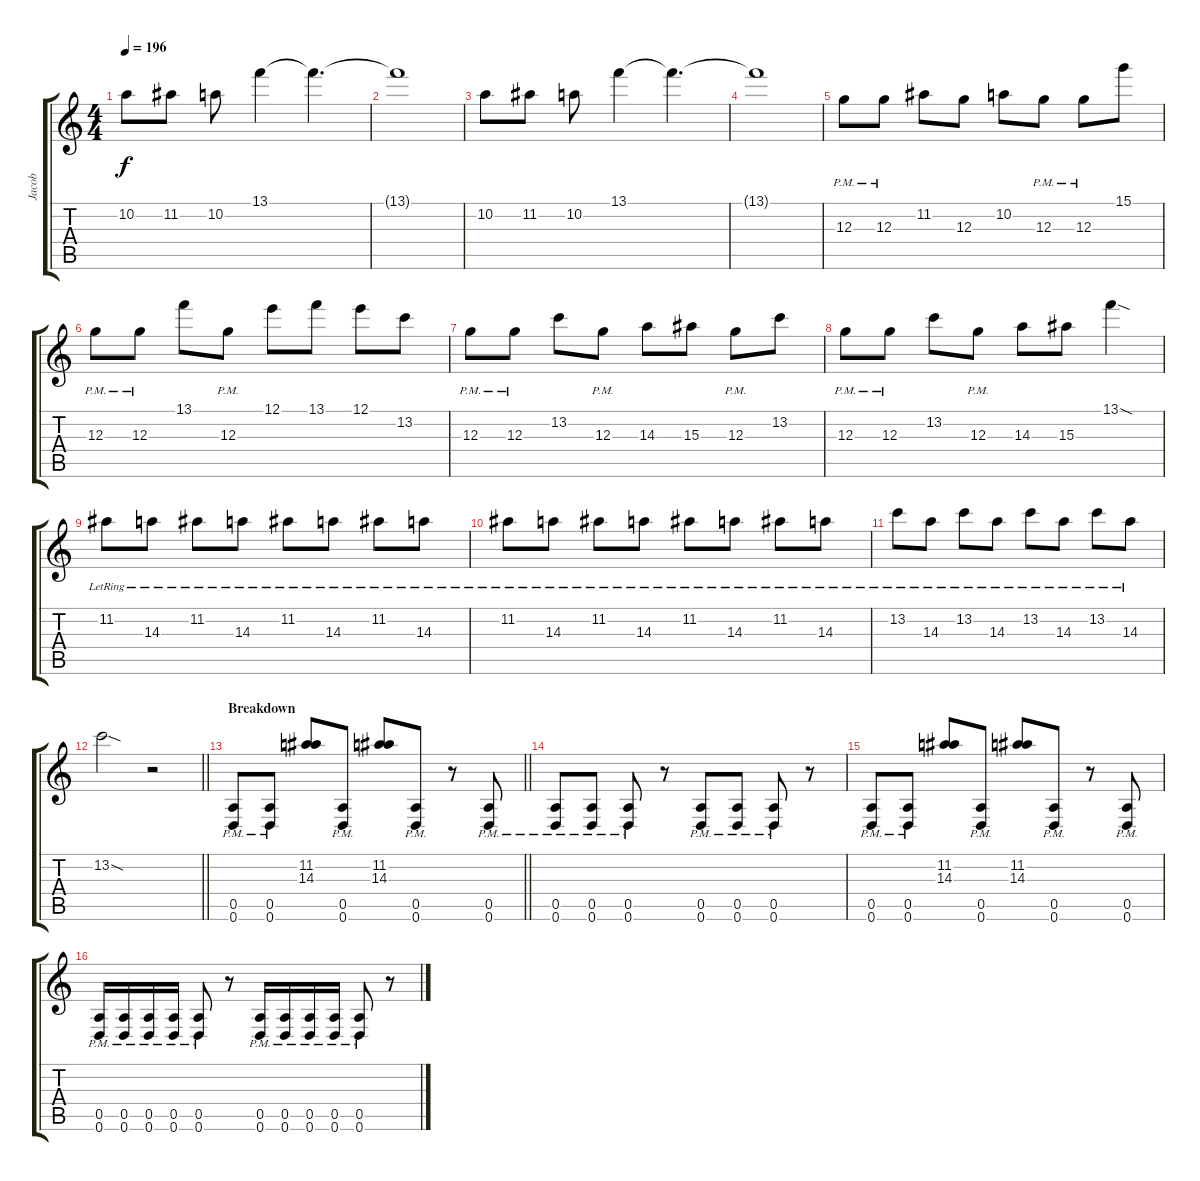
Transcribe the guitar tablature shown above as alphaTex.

\track ("Jacob" "Jacob") {instrument distortionguitar}
\staff {score tabs}
\tuning (E4 B3 G3 D3 A2 D2) {hide}
\ts (4 4)
\tempo 196
\clef g2
\ks c
10.2.8{dy f} 11.2.8 10.2.8 13.1.4 13.1{t}.4{d} |
13.1{t}.1 |
10.2.8 11.2.8 10.2.8 13.1.4 13.1{t}.4{d} |
13.1{t}.1 |
12.3{pm}.8 12.3{pm}.8 11.2.8 12.3.8 10.2.8 12.3{pm}.8 12.3{pm}.8 15.1.8 |
12.3{pm}.8 12.3{pm}.8 13.1.8 12.3{pm}.8 12.1.8 13.1.8 12.1.8 13.2.8 |
12.3{pm}.8 12.3{pm}.8 13.2.8 12.3{pm}.8 14.3.8 15.3.8 12.3{pm}.8 13.2.8 |
12.3{pm}.8 12.3{pm}.8 13.2.8 12.3{pm}.8 14.3.8 15.3.8 13.1{sod}.4 |
11.2{lr}.8 14.3{lr}.8 11.2{lr}.8 14.3{lr}.8 11.2{lr}.8 14.3{lr}.8 11.2{lr}.8 14.3{lr}.8 |
11.2{lr}.8 14.3{lr}.8 11.2{lr}.8 14.3{lr}.8 11.2{lr}.8 14.3{lr}.8 11.2{lr}.8 14.3{lr}.8 |
13.2{lr}.8 14.3{lr}.8 13.2{lr}.8 14.3{lr}.8 13.2{lr}.8 14.3{lr}.8 13.2{lr}.8 14.3{lr}.8 |
\barLineRight lightlight
13.2{sod}.2 r.2 |
\section ("" "Breakdown")
\barLineRight lightlight
(0.5{pm} 0.6{pm}).8 (0.5{pm} 0.6{pm}).8 (11.2 14.3).8 (0.5{pm} 0.6{pm}).8 (11.2 14.3).8 (0.5{pm} 0.6{pm}).8 r.8 (0.5{pm} 0.6{pm}).8 |
(0.5{pm} 0.6{pm}).8 (0.5{pm} 0.6{pm}).8 (0.5{pm} 0.6{pm}).8 r.8 (0.5{pm} 0.6{pm}).8 (0.5{pm} 0.6{pm}).8 (0.5{pm} 0.6{pm}).8 r.8 |
(0.5{pm} 0.6{pm}).8 (0.5{pm} 0.6{pm}).8 (11.2 14.3).8 (0.5{pm} 0.6{pm}).8 (11.2 14.3).8 (0.5{pm} 0.6{pm}).8 r.8 (0.5{pm} 0.6{pm}).8 |
(0.5{pm} 0.6{pm}).16 (0.5{pm} 0.6{pm}).16 (0.5{pm} 0.6{pm}).16 (0.5{pm} 0.6{pm}).16 (0.5{pm} 0.6{pm}).8 r.8 (0.5{pm} 0.6{pm}).16 (0.5{pm} 0.6{pm}).16 (0.5{pm} 0.6{pm}).16 (0.5{pm} 0.6{pm}).16 (0.5{pm} 0.6{pm}).8 r.8
